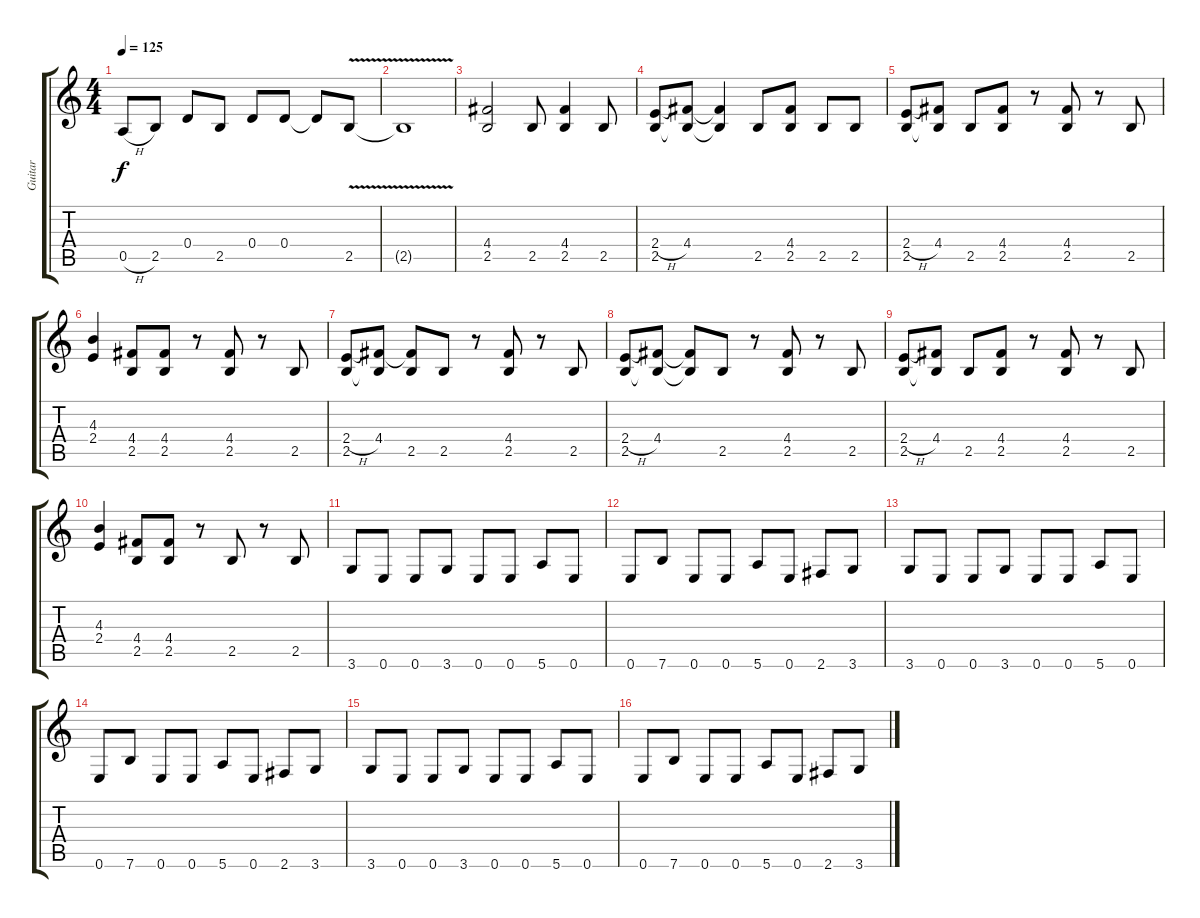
\track ("Guitar " "Guitar ") {instrument distortionguitar}
\staff {score tabs}
\tuning (E4 B3 G3 D3 A2 E2) {hide}
\ts (4 4)
\tempo 125
\clef g2
\ks c
0.5{h}.8{dy f} 2.5.8 0.4.8 2.5.8 0.4.8 0.4.8 0.4{t}.8 2.5{v}.8 |
2.5{t}.1 |
(4.4 2.5).2 2.5.8 (4.4 2.5).4 2.5.8 |
(2.4{h} 2.5).8 (4.4 2.5{t}).8 (4.4{t} 2.5{t}).4 2.5.8 (4.4 2.5).8 2.5.8 2.5.8 |
(2.4{h} 2.5).8 (4.4 2.5{t}).8 2.5.8 (4.4 2.5).8 r.8 (4.4 2.5).8 r.8 2.5.8 |
(4.3 2.4).4 (4.4 2.5).8 (4.4 2.5).8 r.8 (4.4 2.5).8 r.8 2.5.8 |
(2.4{h} 2.5).8 (4.4 2.5{t}).8 (4.4{t} 2.5).8 2.5.8 r.8 (4.4 2.5).8 r.8 2.5.8 |
(2.4{h} 2.5).8 (4.4 2.5{t}).8 (4.4{t} 2.5{t}).8 2.5.8 r.8 (4.4 2.5).8 r.8 2.5.8 |
(2.4{h} 2.5).8 (4.4 2.5{t}).8 2.5.8 (4.4 2.5).8 r.8 (4.4 2.5).8 r.8 2.5.8 |
(4.3 2.4).4 (4.4 2.5).8 (4.4 2.5).8 r.8 2.5.8 r.8 2.5.8 |
3.6.8 0.6.8 0.6.8 3.6.8 0.6.8 0.6.8 5.6.8 0.6.8 |
0.6.8 7.6.8 0.6.8 0.6.8 5.6.8 0.6.8 2.6.8 3.6.8 |
3.6.8 0.6.8 0.6.8 3.6.8 0.6.8 0.6.8 5.6.8 0.6.8 |
0.6.8 7.6.8 0.6.8 0.6.8 5.6.8 0.6.8 2.6.8 3.6.8 |
3.6.8 0.6.8 0.6.8 3.6.8 0.6.8 0.6.8 5.6.8 0.6.8 |
0.6.8 7.6.8 0.6.8 0.6.8 5.6.8 0.6.8 2.6.8 3.6.8
